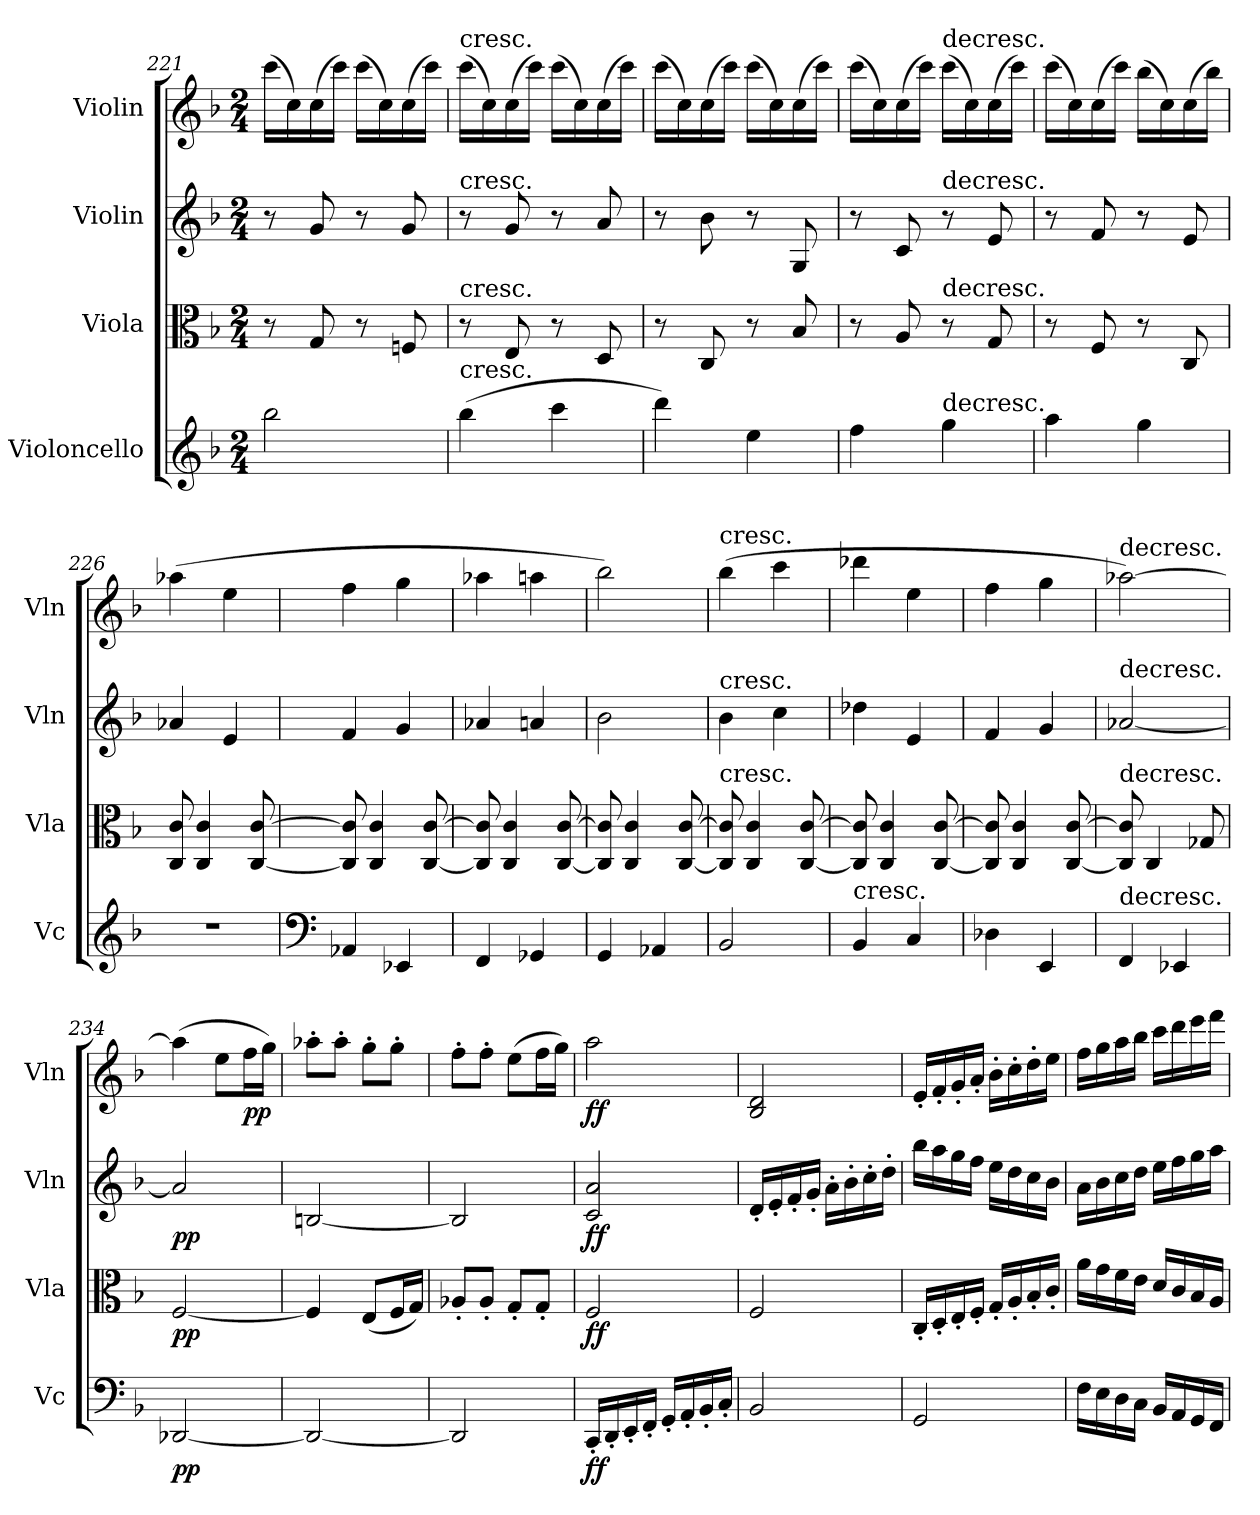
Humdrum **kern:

**kern	**dynam	**kern	**dynam	**kern	**dynam	**kern	**dynam
*part4	*part4	*part3	*part3	*part2	*part2	*part1	*part1
*staff4	*staff4	*staff3	*staff3	*staff2	*staff2	*staff1	*staff1
*I"Violoncello	*	*I"Viola	*	*I"Violin	*	*I"Violin	*
*I'Vc	*	*I'Vla	*	*I'Vln	*	*I'Vln	*
*clefG2	*	*clefC3	*	*clefG2	*	*clefG2	*
*k[b-]	*	*k[b-]	*	*k[b-]	*	*k[b-]	*
*M2/4	*	*M2/4	*	*M2/4	*	*M2/4	*
=221	=221	=221	=221	=221	=221	=221	=221
2bb-\	.	8r	.	8r	.	(16ccc\LL	.
.	.	.	.	.	.	16cc\)	.
.	.	8G/	.	8g/	.	(16cc\	.
.	.	.	.	.	.	16ccc\JJ)	.
.	.	8r	.	8r	.	(16ccc\LL	.
.	.	.	.	.	.	16cc\)	.
.	.	8Fn/	.	8g/	.	(16cc\	.
.	.	.	.	.	.	16ccc\JJ)	.
=222	=222	=222	=222	=222	=222	=222	=222
!	!	!	!	!	!	!LO:TX:t=cresc.	!
!	!	!	!	!LO:TX:t=cresc.	!	!	!
!	!	!LO:TX:t=cresc.	!	!	!	!	!
!LO:TX:t=cresc.	!	!	!	!	!	!	!
(4bb-\	.	8r	.	8r	.	(16ccc\LL	.
.	.	.	.	.	.	16cc\)	.
.	.	8E/	.	8g/	.	(16cc\	.
.	.	.	.	.	.	16ccc\JJ)	.
4ccc\	.	8r	.	8r	.	(16ccc\LL	.
.	.	.	.	.	.	16cc\)	.
.	.	8D/	.	8a/	.	(16cc\	.
.	.	.	.	.	.	16ccc\JJ)	.
=223	=223	=223	=223	=223	=223	=223	=223
4ddd\)	.	8r	.	8r	.	(16ccc\LL	.
.	.	.	.	.	.	16cc\)	.
.	.	8C/	.	8b-\	.	(16cc\	.
.	.	.	.	.	.	16ccc\JJ)	.
4ee\	.	8r	.	8r	.	(16ccc\LL	.
.	.	.	.	.	.	16cc\)	.
.	.	8B-/	.	8G/	.	(16cc\	.
.	.	.	.	.	.	16ccc\JJ)	.
=224	=224	=224	=224	=224	=224	=224	=224
4ff\	.	8r	.	8r	.	(16ccc\LL	.
.	.	.	.	.	.	16cc\)	.
.	.	8A/	.	8c/	.	(16cc\	.
.	.	.	.	.	.	16ccc\JJ)	.
!	!	!	!	!	!	!LO:TX:t=decresc.	!
!	!	!	!	!LO:TX:t=decresc.	!	!	!
!	!	!LO:TX:t=decresc.	!	!	!	!	!
!LO:TX:t=decresc.	!	!	!	!	!	!	!
4gg\	.	8r	.	8r	.	(16ccc\LL	.
.	.	.	.	.	.	16cc\)	.
.	.	8G/	.	8e/	.	(16cc\	.
.	.	.	.	.	.	16ccc\JJ)	.
=225	=225	=225	=225	=225	=225	=225	=225
4aa\	.	8r	.	8r	.	(16ccc\LL	.
.	.	.	.	.	.	16cc\)	.
.	.	8F/	.	8f/	.	(16cc\	.
.	.	.	.	.	.	16ccc\JJ)	.
4gg\	.	8r	.	8r	.	(16bb-\LL	.
.	.	.	.	.	.	16cc\)	.
.	.	8C/	.	8e/	.	(16cc\	.
.	.	.	.	.	.	16bb-\JJ)	.
=226	=226	=226	=226	=226	=226	=226	=226
2r	.	8C/ 8c/	.	4a-X/	.	(4aa-X\	.
.	.	4C/ 4c/	.	.	.	.	.
.	.	.	.	4e/	.	4ee\	.
.	.	[8C/ [8c/	.	.	.	.	.
=227	=227	=227	=227	=227	=227	=227	=227
*clefF4	*	*	*	*	*	*	*
4AA-X/	.	8C]/ 8c]/	.	4f/	.	4ff\	.
.	.	4C/ 4c/	.	.	.	.	.
4EE-X/	.	.	.	4g/	.	4gg\	.
.	.	[8C/ [8c/	.	.	.	.	.
=228	=228	=228	=228	=228	=228	=228	=228
4FF/	.	8C]/ 8c]/	.	4a-X/	.	4aa-X\	.
.	.	4C/ 4c/	.	.	.	.	.
4GG-X/	.	.	.	4an/	.	4aan\	.
.	.	[8C/ [8c/	.	.	.	.	.
=229	=229	=229	=229	=229	=229	=229	=229
4GG/	.	8C]/ 8c]/	.	2b-\	.	2bb-\)	.
.	.	4C/ 4c/	.	.	.	.	.
4AA-X/	.	.	.	.	.	.	.
.	.	[8C/ [8c/	.	.	.	.	.
=230	=230	=230	=230	=230	=230	=230	=230
!	!	!	!	!	!	!LO:TX:t=cresc.	!
!	!	!	!	!LO:TX:t=cresc.	!	!	!
!	!	!LO:TX:t=cresc.	!	!	!	!	!
2BB-/	.	8C]/ 8c]/	.	4b-\	.	(4bb-\	.
.	.	4C/ 4c/	.	.	.	.	.
.	.	.	.	4cc\	.	4ccc\	.
.	.	[8C/ [8c/	.	.	.	.	.
=231	=231	=231	=231	=231	=231	=231	=231
!LO:TX:t=cresc.	!	!	!	!	!	!	!
4BB-/	.	8C]/ 8c]/	.	4dd-X\	.	4ddd-X\	.
.	.	4C/ 4c/	.	.	.	.	.
4C/	.	.	.	4e/	.	4ee\	.
.	.	[8C/ [8c/	.	.	.	.	.
=232	=232	=232	=232	=232	=232	=232	=232
4D-X\	.	8C]/ 8c]/	.	4f/	.	4ff\	.
.	.	4C/ 4c/	.	.	.	.	.
4EE/	.	.	.	4g/	.	4gg\	.
.	.	[8C/ [8c/	.	.	.	.	.
=233	=233	=233	=233	=233	=233	=233	=233
!	!	!	!	!	!	!LO:TX:t=decresc.	!
!	!	!	!	!LO:TX:t=decresc.	!	!	!
!	!	!LO:TX:t=decresc.	!	!	!	!	!
!LO:TX:t=decresc.	!	!	!	!	!	!	!
4FF/	.	8C]/ 8c]/	.	[2a-X/	.	[2aa-X\)	.
.	.	4C/	.	.	.	.	.
4EE-X/	.	.	.	.	.	.	.
.	.	8G-X/	.	.	.	.	.
=234	=234	=234	=234	=234	=234	=234	=234
[2DD-X/	pp	[2F/	pp	2a-/]	pp	(4aa-\]	.
.	.	.	.	.	.	8ee\L	.
.	.	.	.	.	.	16ff\L	pp
.	.	.	.	.	.	16gg\JJ)	.
=235	=235	=235	=235	=235	=235	=235	=235
2DD-/_	.	4F/]	.	[2Bn/	.	8aa-X'\L	.
.	.	.	.	.	.	8aa-'\J	.
.	.	(8E/L	.	.	.	8gg'\L	.
.	.	16F/L	.	.	.	8gg'\J	.
.	.	16G/JJ)	.	.	.	.	.
=236	=236	=236	=236	=236	=236	=236	=236
2DD-/]	.	8A-X'/L	.	2B/]	.	8ff'\L	.
.	.	8A-'/J	.	.	.	8ff'\J	.
.	.	8G'/L	.	.	.	(8ee\L	.
.	.	8G'/J	.	.	.	16ff\L	.
.	.	.	.	.	.	16gg\JJ)	.
=237	=237	=237	=237	=237	=237	=237	=237
16CC'/LL	ff	2F/	ff	2c/ 2a/	ff	2aa\	ff
16DD'/	.	.	.	.	.	.	.
16EE'/	.	.	.	.	.	.	.
16FF'/JJ	.	.	.	.	.	.	.
16GG'/LL	.	.	.	.	.	.	.
16AA'/	.	.	.	.	.	.	.
16BB-'/	.	.	.	.	.	.	.
16C'/JJ	.	.	.	.	.	.	.
=238	=238	=238	=238	=238	=238	=238	=238
2BB-/	.	2F/	.	16d'/LL	.	2B-/ 2d/	.
.	.	.	.	16e'/	.	.	.
.	.	.	.	16f'/	.	.	.
.	.	.	.	16g'/JJ	.	.	.
.	.	.	.	16a'\LL	.	.	.
.	.	.	.	16b-'\	.	.	.
.	.	.	.	16cc'\	.	.	.
.	.	.	.	16dd'\JJ	.	.	.
=239	=239	=239	=239	=239	=239	=239	=239
2GG/	.	16C'/LL	.	16bb-\LL	.	16e'/LL	.
.	.	16D'/	.	16aa\	.	16f'/	.
.	.	16E'/	.	16gg\	.	16g'/	.
.	.	16F'/JJ	.	16ff\JJ	.	16a'/JJ	.
.	.	16G'/LL	.	16ee\LL	.	16b-'\LL	.
.	.	16A'/	.	16dd\	.	16cc'\	.
.	.	16B-'/	.	16cc\	.	16dd'\	.
.	.	16c'/JJ	.	16b-\JJ	.	16ee\JJ	.
=240	=240	=240	=240	=240	=240	=240	=240
16F\LL	.	16a\LL	.	16a\LL	.	16ff\LL	.
16E\	.	16g\	.	16b-\	.	16gg\	.
16D\	.	16f\	.	16cc\	.	16aa\	.
16C\JJ	.	16e\JJ	.	16dd\JJ	.	16bb-\JJ	.
16BB-/LL	.	16d/LL	.	16ee\LL	.	16ccc\LL	.
16AA/	.	16c/	.	16ff\	.	16ddd\	.
16GG/	.	16B-/	.	16gg\	.	16eee\	.
16FF/JJ	.	16A/JJ	.	16aa\JJ	.	16fff\JJ	.
=	=	=	=	=	=	=	=
*-	*-	*-	*-	*-	*-	*-	*-
